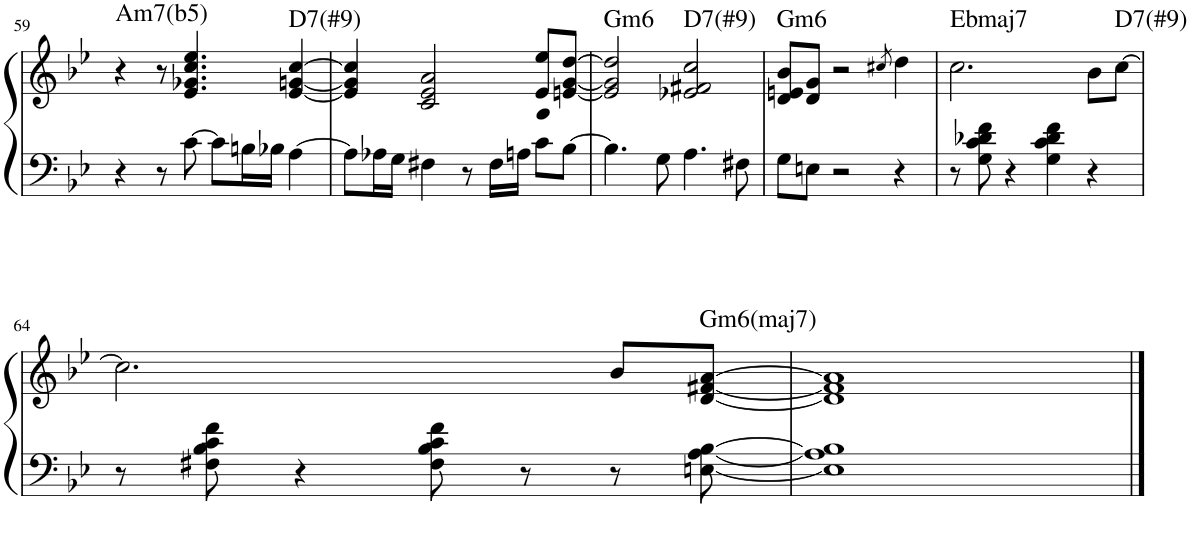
**kern	**kern
*part1	*part1
*staff2	*staff1
*I"Piano	*
*I'Pno.	*
!!LO:PB:g=z
*clefF4	*clefG2
*k[b-e-]	*k[b-e-]
*M4/4	*M4/4
=59	=59
!	!LO:TX:a:t=Am7(b5)
4r	4r
8r	8r
[8c\	4.e-/ 4.g-X/ 4.cc/ 4.ee-/
8c\L]	.
16Bn\L	.
16B-X\JJ	.
!	!LO:TX:a:t=D7(#9)
[4A\	[4e-/ [4gn/ [4cc/
=60	=60
8A\L]	4e-/] 4g/] 4cc/]
16A-X\L	.
16G\JJ	.
4F#X\	2c/ 2e-/ 2a/
8r	.
16F#\LL	.
16An\JJ	.
8c\L	8e-/ 8g/ 8ee-/L
[8B-\J	[8en/ [8g/ [8dd/J
=61	=61
!	!LO:TX:a:t=Gm6
4.B-\]	2e/] 2g/] 2dd/]
8G\	.
!	!LO:TX:a:t=D7(#9)
4.A\	2e-X/ 2f#X/ 2cc/
8F#X\	.
=62	=62
!	!LO:TX:a:t=Gm6
8G\L	8d/ 8en/ 8b-/L
8En\J	8d/ 8g/J
2r	2r
.	8qcc#X/
4r	4dd\
=63	=63
!	!LO:TX:a:t=Ebmaj7
8r	2.cc\
8G\ 8c\ 8d-X\ 8f\	.
4r	.
4G\ 4c\ 4d-\ 4f\	.
4r	8b-\L
!	!LO:TX:a:t=D7(#9)
.	[8cc\J
!!LO:LB:g=z
=64	=64
8r	2.cc\]
8F#X\ 8B-\ 8c\ 8f\	.
4r	.
8F#\ 8B-\ 8c\ 8f\	.
8r	.
8r	8b-/L
!	!LO:TX:a:t=Gm6(maj7)
[8En\ [8A\ [8B-\	[8d/ [8f#X/ [8a/J
=65	=65
1E] 1A] 1B-]	1d] 1f#] 1a]
==	==
*-	*-
